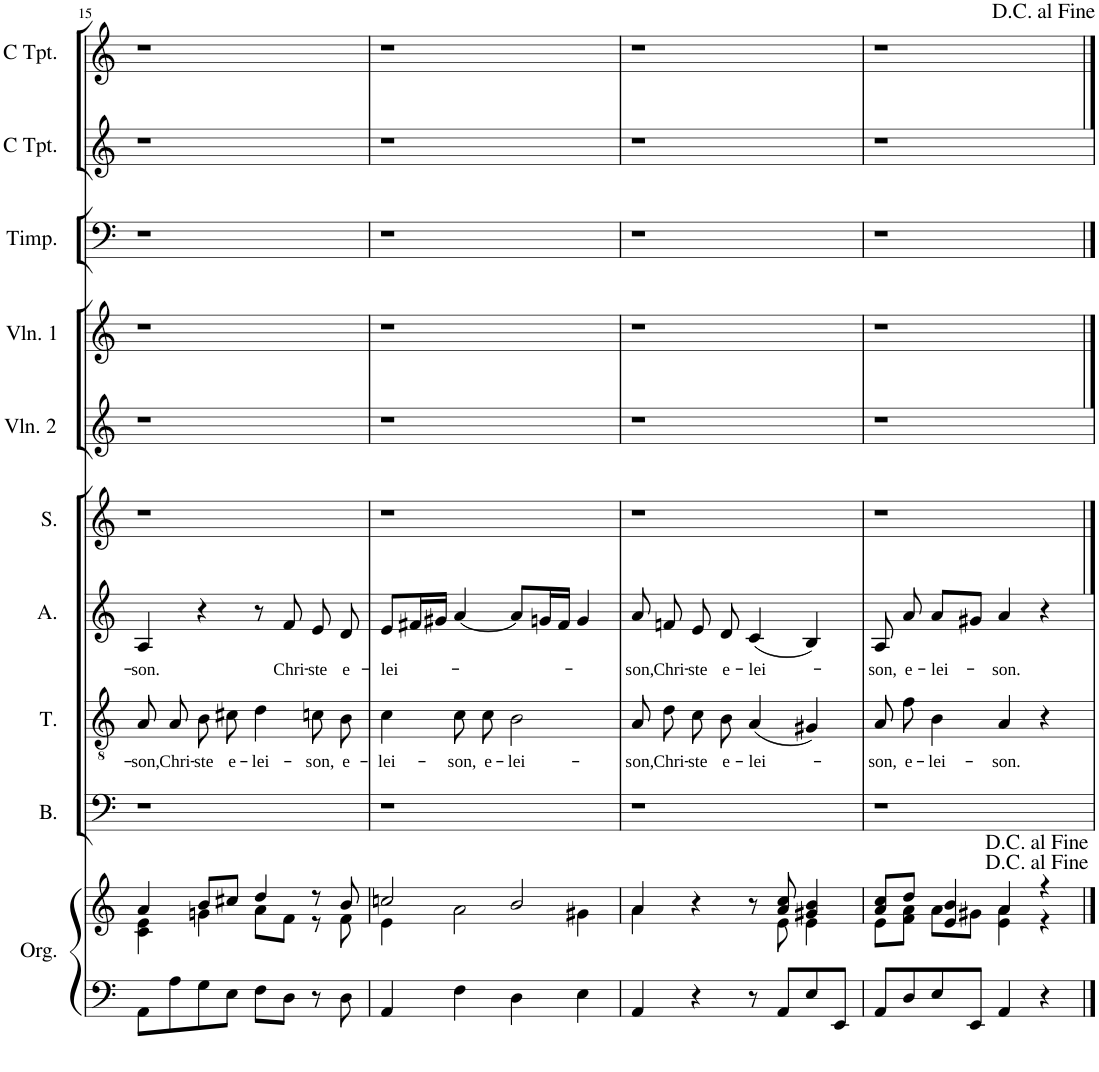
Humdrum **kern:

**kern	**kern	**kern	**kern	**text	**kern	**text	**kern	**kern	**kern	**kern	**kern	**kern
*part10	*part10	*part9	*part8	*part8	*part7	*part7	*part6	*part5	*part4	*part3	*part2	*part1
*staff11	*staff10	*staff9	*staff8	*staff8	*staff7	*staff7	*staff6	*staff5	*staff4	*staff3	*staff2	*staff1
*I"Organo	*	*I"Bass	*I"Tenore	*	*I"Alto	*	*I"Canto	*I"Violino secondo	*I"Violino primo	*I"Tympani	*I"Clarino secondo	*I"Clarino primo
*I'Org.	*	*I'B.	*I'T.	*	*I'A.	*	*	*I'Vln. 2	*I'Vln. 1	*	*	*
!!LO:PB:g=z
*clefF4	*clefG2	*clefF4	*clefGv2	*	*clefG2	*	*clefG2	*clefG2	*clefG2	*clefF4	*clefG2	*clefG2
*	*	*	*Trd7c12	*	*	*	*	*	*	*	*	*
*k[]	*k[]	*k[]	*k[]	*	*k[]	*	*k[]	*k[]	*k[]	*k[]	*k[]	*k[]
*M4/4	*M4/4	*M4/4	*M4/4	*	*M4/4	*	*M4/4	*M4/4	*M4/4	*M4/4	*M4/4	*M4/4
*met(c)	*met(c)	*met(c)	*met(c)	*	*met(c)	*	*met(c)	*met(c)	*met(c)	*met(c)	*met(c)	*met(c)
=15	=15	=15	=15	=15	=15	=15	=15	=15	=15	=15	=15	=15
*	*^	*	*	*	*	*	*	*	*	*	*	*
!	!	!	!	!	!LO:LY:b	!	!LO:LY:b	!	!	!	!	!	!
8AA\L	4a/	4c\ 4e\	1r	8A/L	-son,	4A/	-son.	1r	1r	1r	1r	1r	1r
!	!	!	!	!	!LO:LY:b	!	!	!	!	!	!	!	!
8A\	.	.	.	8A/J	Chri-	.	.	.	.	.	.	.	.
!	!	!	!	!	!LO:LY:b	!	!	!	!	!	!	!	!
8G\	8b/L	4gn\	.	8B\L	-ste	4r	.	.	.	.	.	.	.
!	!	!	!	!	!LO:LY:b	!	!	!	!	!	!	!	!
8E\J	8cc#X/J	.	.	8c#X\J	e-	.	.	.	.	.	.	.	.
!	!	!	!	!	!LO:LY:b	!	!	!	!	!	!	!	!
8F\L	4dd/	8a\L	.	4d\	-lei-	8r	.	.	.	.	.	.	.
!	!	!	!	!	!	!	!LO:LY:b	!	!	!	!	!	!
8D\J	.	8f\J	.	.	.	8f/	Chri-	.	.	.	.	.	.
!	!	!	!	!	!LO:LY:b	!	!LO:LY:b	!	!	!	!	!	!
8r	8r	8r	.	8cn\L	-son,	8e/	-ste	.	.	.	.	.	.
!	!	!	!	!	!LO:LY:b	!	!LO:LY:b	!	!	!	!	!	!
8D\	8b/	8f\	.	8B\J	e-	8d/	e-	.	.	.	.	.	.
=16	=16	=16	=16	=16	=16	=16	=16	=16	=16	=16	=16	=16	=16
!	!	!	!	!	!LO:LY:b	!	!LO:LY:b	!	!	!	!	!	!
4AA/	2ccn/	4e\	1r	4c\	-lei-	8e/L	-lei-	1r	1r	1r	1r	1r	1r
.	.	.	.	.	.	16f#X/L	.	.	.	.	.	.	.
.	.	.	.	.	.	16g#X/JJ	.	.	.	.	.	.	.
!	!	!	!	!	!LO:LY:b	!	!	!	!	!	!	!	!
4F\	.	2a\	.	8c\L	-son,	[4a/	.	.	.	.	.	.	.
!	!	!	!	!	!LO:LY:b	!	!	!	!	!	!	!	!
.	.	.	.	8c\J	e-	.	.	.	.	.	.	.	.
!	!	!	!	!	!LO:LY:b	!	!	!	!	!	!	!	!
4D\	2b/	.	.	2B\	-lei-	8a/L]	.	.	.	.	.	.	.
.	.	.	.	.	.	16gn/L	.	.	.	.	.	.	.
.	.	.	.	.	.	16f#/JJ	.	.	.	.	.	.	.
4E\	.	4g#X\	.	.	.	4g/	.	.	.	.	.	.	.
=17	=17	=17	=17	=17	=17	=17	=17	=17	=17	=17	=17	=17	=17
!	!	!	!	!	!LO:LY:b	!	!LO:LY:b	!	!	!	!	!	!
4AA/	4a/	4a\	1r	8A\L	-son,	8a/	-son,	1r	1r	1r	1r	1r	1r
!	!	!	!	!	!LO:LY:b	!	!LO:LY:b	!	!	!	!	!	!
.	.	.	.	8d\J	Chri-	8fn/	Chri-	.	.	.	.	.	.
!	!	!	!	!	!LO:LY:b	!	!LO:LY:b	!	!	!	!	!	!
4r	4r	4ryy	.	8c\L	-ste	8e/	-ste	.	.	.	.	.	.
!	!	!	!	!	!LO:LY:b	!	!LO:LY:b	!	!	!	!	!	!
.	.	.	.	8B\J	e-	8d/	e-	.	.	.	.	.	.
!	!	!	!	!	!LO:LY:b	!	!LO:LY:b	!	!	!	!	!	!
8r	8r	8ryy	.	(4A/	-lei-	(4c/	-lei-	.	.	.	.	.	.
8AA/L	8a/ 8cc/	8e\	.	.	.	.	.	.	.	.	.	.	.
8E/	4g#X/ 4b/	4e\	.	4G#X/)	.	4B/)	.	.	.	.	.	.	.
8EE/J	.	.	.	.	.	.	.	.	.	.	.	.	.
=18	=18	=18	=18	=18	=18	=18	=18	=18	=18	=18	=18	=18	=18
!	!	!	!	!	!LO:LY:b	!	!LO:LY:b	!	!	!	!	!	!
8AA/L	8a/ 8cc/L	8e\L	1r	8A\L	-son,	8A/	-son,	1r	1r	1r	1r	1r	1r
!	!	!	!	!	!LO:LY:b	!	!LO:LY:b	!	!	!	!	!	!
8D/	8dd/J	8f\ 8a\J	.	8f\J	e-	8a/	e-	.	.	.	.	.	.
!	!	!	!	!	!LO:LY:b	!	!LO:LY:b	!	!	!	!	!	!
8E/	4e/ 4b/	8a\L	.	4B\	-lei-	8a/L	-lei-	.	.	.	.	.	.
8EE/J	.	8g#X\J	.	.	.	8g#X/J	.	.	.	.	.	.	.
!	!	!	!	!	!LO:LY:b	!	!LO:LY:b	!	!	!	!	!	!
4AA/	4a/	4e\ 4a\	.	4A/	-son.	4a/	-son.	.	.	.	.	.	.
4r	4r	4r	.	4r	.	4r	.	.	.	.	.	.	.
*	*v	*v	*	*	*	*	*	*	*	*	*	*	*
==	==	==	==	==	==	==	==	==	==	==	==	==
*-	*-	*-	*-	*-	*-	*-	*-	*-	*-	*-	*-	*-
